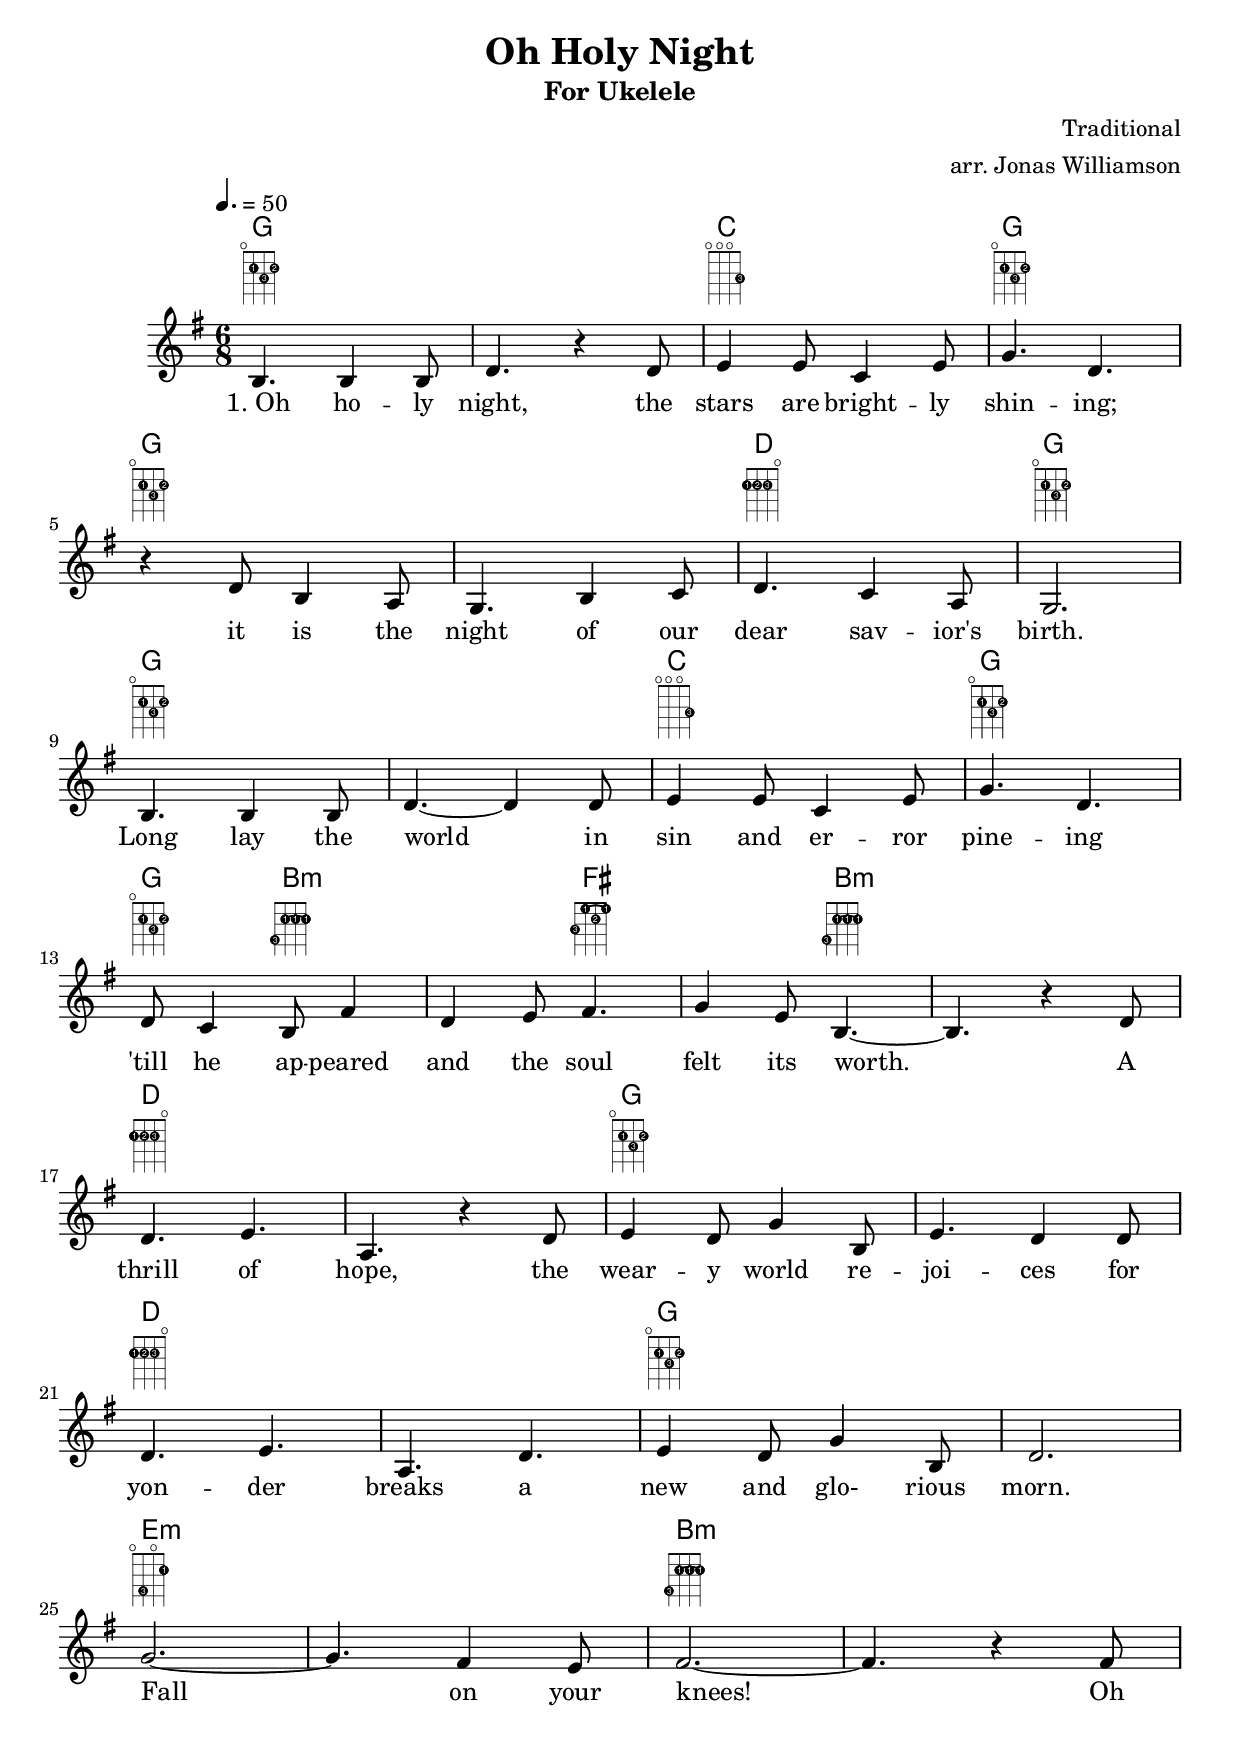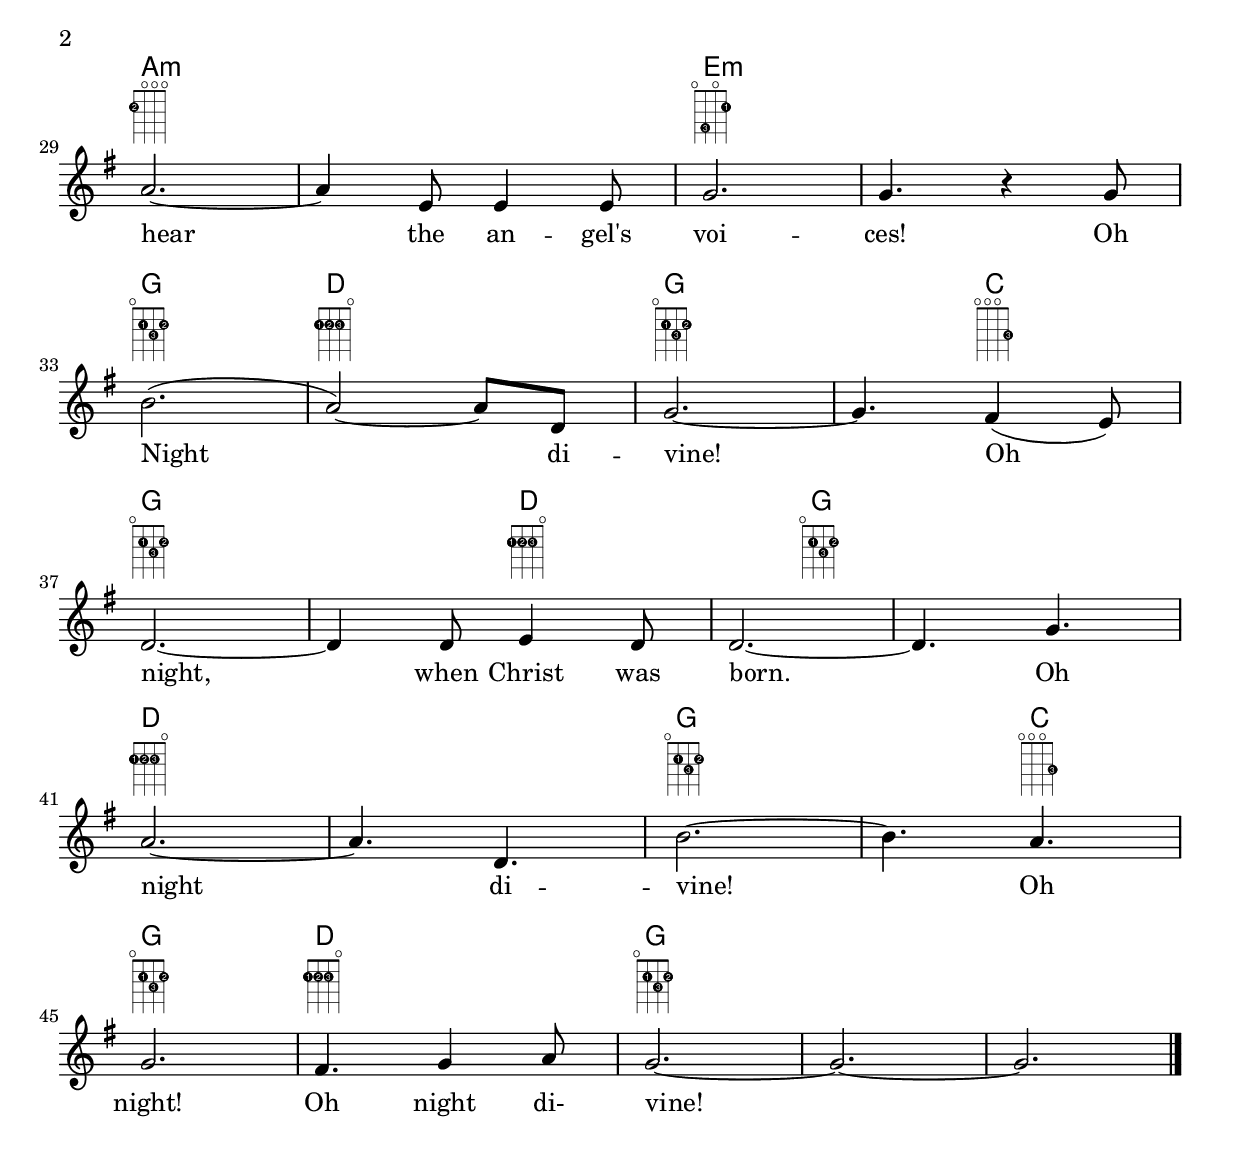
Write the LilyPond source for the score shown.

\version "2.7.39"
\include "predefined-ukulele-fretboards.ly"
\header {
       title = "Oh Holy Night"
       subtitle  = "For Ukelele"
       composer = "Traditional"
       arranger = "arr. Jonas Williamson"
}


     global = {
        \time 6/8
	\tempo 4.=50
	
}
     

	
    myChords = \chordmode { \set chordChanges = ##t
    g2. ~
    g2.
    c2.
    g2.
    g2.
    g2.
    d2.
    g2.

    g2.
    g2.      
    c2.
    g2.
    g4.
    b2.:min
    fis2.
    b2.:min
    b4.:min

    d2.
    d2.
    g2.
    g2.
    d2.
    d2.
    g2.
    g2.

    e2.:min
    e2.:min
    b2.:min
    b2.:min
    a2.:min
    a2.:min

    e2.:min
    e2.:min

    g2. 
    d2.
    g2.
    g4.
    c4.

    g2.
    g4.    
    d2.
    g2.
    g4.

    d2.
    d2.
    g2.
    g4.
    c4.

    g2.
    d2.
    g2. 



      
    }
    fretBoards = {  \set Staff.stringTunings = #ukulele-tuning
        \override FretBoard.fret-diagram-details.finger-code = #'in-dot
        \myChords}

     vocals =  \relative c' { 
        \key g \major 
    b4. b4  b8
    d4. r4 d8
    e4 e8 c4 e8
    g4. d4. \break 

    r4 d8 b4 a8
    g4. b4 c8
    d4. c4 a8 
    g2. \break

    b4. b4 b8 
    d4. ~ d4 d8
    e4 e8 c4 e8
    g4. d4. \break
    d8 c4 b8 fis'4
    d4 e8 fis4.
    g4 e8 b4. ~
    b4. r4 d8 \break

    d4. e4. 
    a,4. r4 d8
    e4 d8 g4 b,8
    e4. d4 d8 \break
    d4. e4. 
    a,4. d4. 
    e4 d8 g4 b,8
    d2.  \break
      
    g2. ~
    g4.  fis4 e8
    fis2. ~
    fis4. r4 fis8 \break 
    a2. ~
    a4 e8 e4 e8 
    g2.
    g4. r4 g8 \break
    b2. ( 
    a2)  ~ a8 d,8
    g2. ~
    g4. fis4 (e8) \break
    d2. ~ 
    d4 d8 e4 d8
    d2. ~
    d4. g4. \break
    a2. ~
    a4. d,4.
    b'2. ~
    b4. a4. \break
    g2.
    fis 4. g4 a8
    g2. ~
    g2. ~
    g2. 


    
    
      

        \bar "|."
     }
  
	\addlyrics { "1. Oh" ho -- ly night, the stars are bright -- ly shin -- ing; it is the night of our dear sav -- ior's birth. Long lay the world in sin and er -- ror pine -- ing  'till he ap -- peared and the soul felt its worth.  A thrill of hope, the wear -- y world re -- joi -- ces for yon -- der breaks a new and glo- rious morn.  Fall on your knees! Oh hear the an -- gel's voi -- ces!  Oh Night di -- vine! Oh night, when Christ was born.  Oh night di -- vine! Oh night! Oh night di- vine! }





     \score {
         
        \new StaffGroup <<
           \new ChordNames \myChords 
           \new FretBoards \fretBoards
           \new Staff << \global \vocals >>


     >>
     \layout {\context {
      \Score
      \override SpacingSpanner.base-shortest-duration = #(ly:make-moment 1/16)
      \override VerticalAxisGroup
              .default-staff-staff-spacing
              .basic-distance = #200
}
    \context {
    \Staff
    \override VerticalAxisGroup
              .default-staff-staff-spacing
              .basic-distance = 200
  }
  }


        \midi { \tempo 4.=50}
     }  
